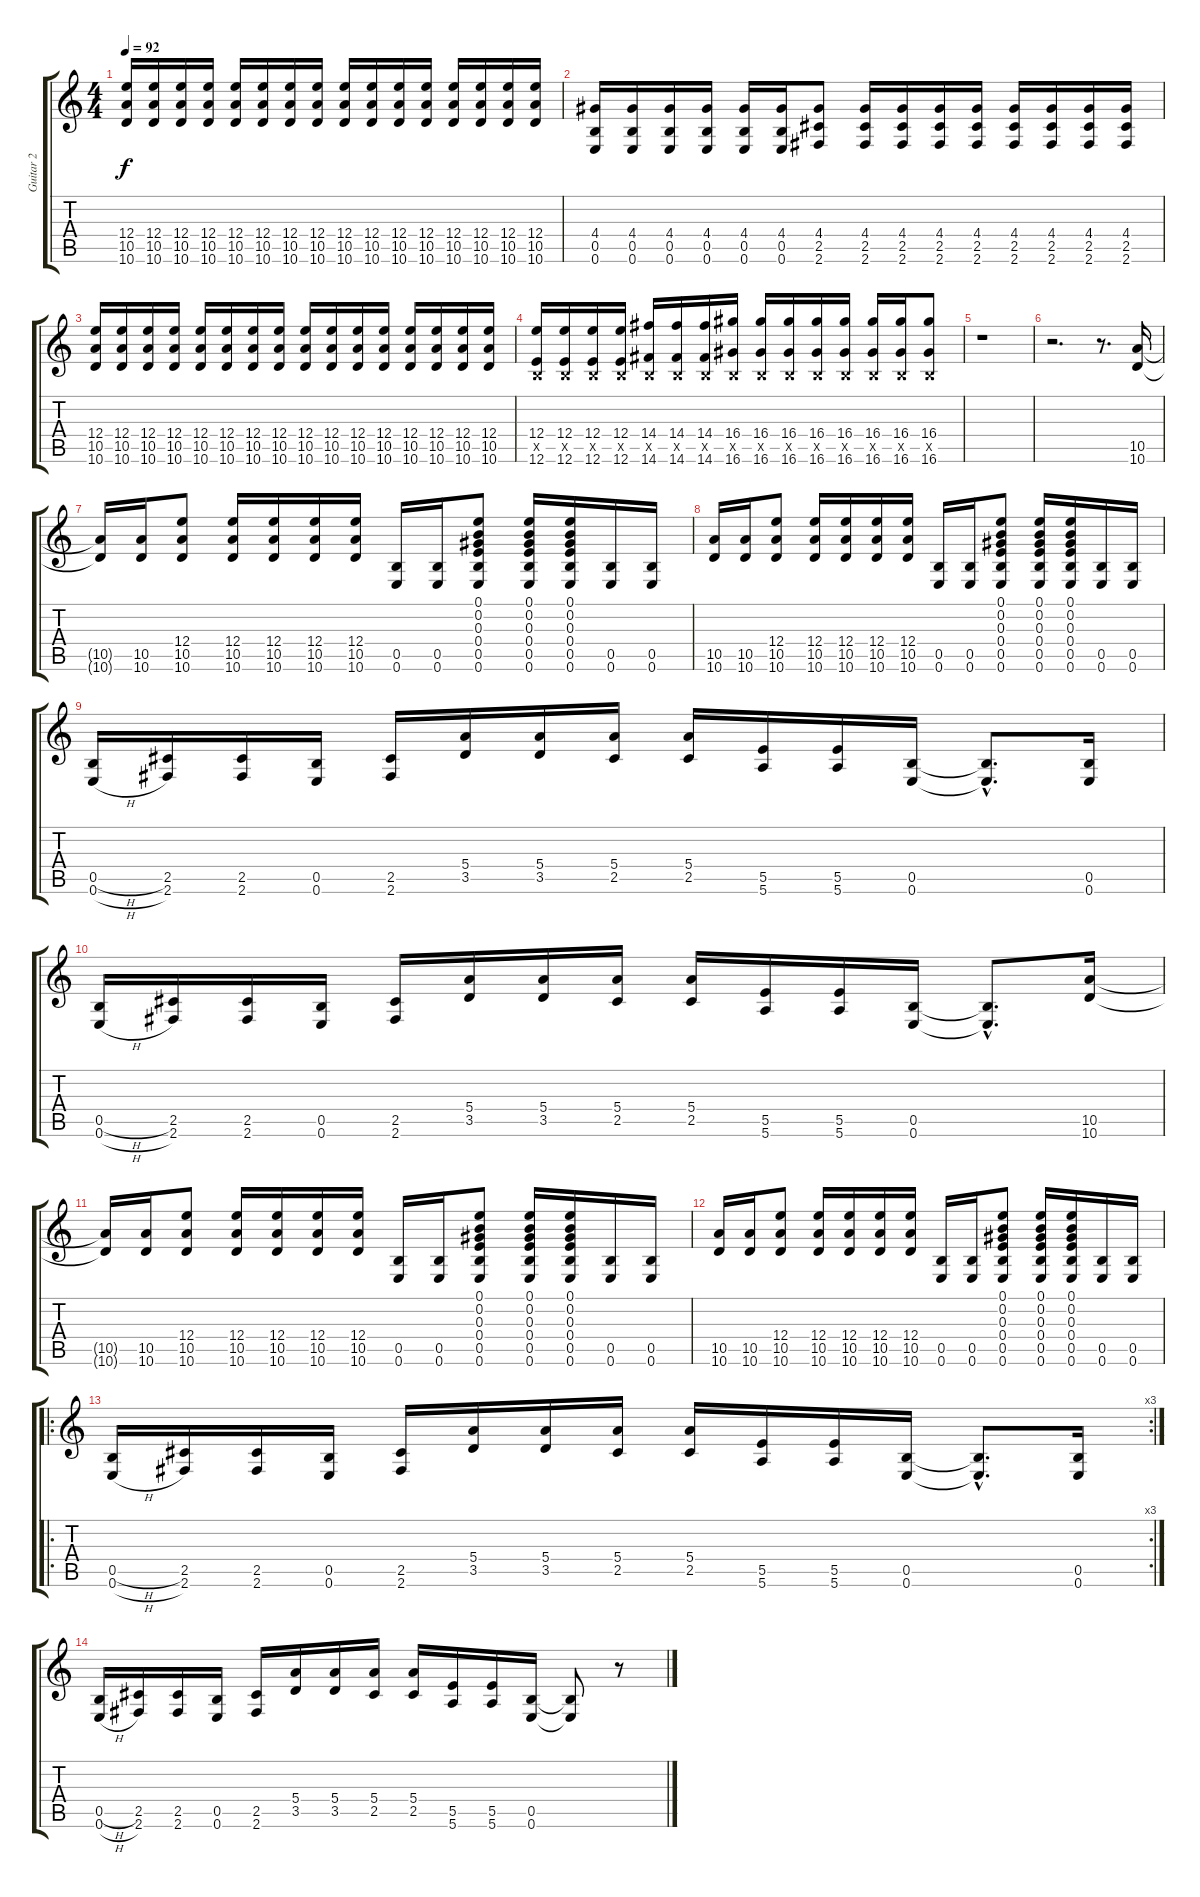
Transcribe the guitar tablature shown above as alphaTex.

\track ("Guitar 2" "Guitar 2") {instrument distortionguitar}
\staff {score tabs}
\tuning (E4 B3 Ab3 E3 B2 E2) {hide}
\ts (4 4)
\tempo 92
\clef g2
\ks c
(12.4 10.5 10.6).16{dy f} (12.4 10.5 10.6).16 (12.4 10.5 10.6).16 (12.4 10.5 10.6).16 (12.4 10.5 10.6).16 (12.4 10.5 10.6).16 (12.4 10.5 10.6).16 (12.4 10.5 10.6).16 (12.4 10.5 10.6).16 (12.4 10.5 10.6).16 (12.4 10.5 10.6).16 (12.4 10.5 10.6).16 (12.4 10.5 10.6).16 (12.4 10.5 10.6).16 (12.4 10.5 10.6).16 (12.4 10.5 10.6).16 |
(4.4 0.5 0.6).16 (4.4 0.5 0.6).16 (4.4 0.5 0.6).16 (4.4 0.5 0.6).16 (4.4 0.5 0.6).16 (4.4 0.5 0.6).16 (4.4 2.5 2.6).8 (4.4 2.5 2.6).16 (4.4 2.5 2.6).16 (4.4 2.5 2.6).16 (4.4 2.5 2.6).16 (4.4 2.5 2.6).16 (4.4 2.5 2.6).16 (4.4 2.5 2.6).16 (4.4 2.5 2.6).16 |
(12.4 10.5 10.6).16 (12.4 10.5 10.6).16 (12.4 10.5 10.6).16 (12.4 10.5 10.6).16 (12.4 10.5 10.6).16 (12.4 10.5 10.6).16 (12.4 10.5 10.6).16 (12.4 10.5 10.6).16 (12.4 10.5 10.6).16 (12.4 10.5 10.6).16 (12.4 10.5 10.6).16 (12.4 10.5 10.6).16 (12.4 10.5 10.6).16 (12.4 10.5 10.6).16 (12.4 10.5 10.6).16 (12.4 10.5 10.6).16 |
(12.4 0.5{x} 12.6).16 (12.4 0.5{x} 12.6).16 (12.4 0.5{x} 12.6).16 (12.4 0.5{x} 12.6).16 (14.4 0.5{x} 14.6).16 (14.4 0.5{x} 14.6).16 (14.4 0.5{x} 14.6).16 (16.4 0.5{x} 16.6).16 (16.4 0.5{x} 16.6).16 (16.4 0.5{x} 16.6).16 (16.4 0.5{x} 16.6).16 (16.4 0.5{x} 16.6).16 (16.4 0.5{x} 16.6).16 (16.4 0.5{x} 16.6).16 (16.4 0.5{x} 16.6).8 |
r.1 |
r.2{d} r.8{d} (10.5 10.6).16 |
(10.5{t} 10.6{t}).16 (10.5 10.6).16 (12.4 10.5 10.6).8 (12.4 10.5 10.6).16 (12.4 10.5 10.6).16 (12.4 10.5 10.6).16 (12.4 10.5 10.6).16 (0.5 0.6).16 (0.5 0.6).16 (0.1 0.2 0.3 0.4 0.5 0.6).8 (0.1 0.2 0.3 0.4 0.5 0.6).16 (0.1 0.2 0.3 0.4 0.5 0.6).16 (0.5 0.6).16 (0.5 0.6).16 |
(10.5 10.6).16 (10.5 10.6).16 (12.4 10.5 10.6).8 (12.4 10.5 10.6).16 (12.4 10.5 10.6).16 (12.4 10.5 10.6).16 (12.4 10.5 10.6).16 (0.5 0.6).16 (0.5 0.6).16 (0.1 0.2 0.3 0.4 0.5 0.6).8 (0.1 0.2 0.3 0.4 0.5 0.6).16 (0.1 0.2 0.3 0.4 0.5 0.6).16 (0.5 0.6).16 (0.5 0.6).16 |
(0.5{h} 0.6{h}).16 (2.5 2.6).16 (2.5 2.6).16 (0.5 0.6).16 (2.5 2.6).16 (5.4 3.5).16 (5.4 3.5).16 (5.4 2.5).16 (5.4 2.5).16 (5.5 5.6).16 (5.5 5.6).16 (0.5 0.6).16 (0.5{hac t} 0.6{hac t}).8{d} (0.5 0.6).16 |
(0.5{h} 0.6{h}).16 (2.5 2.6).16 (2.5 2.6).16 (0.5 0.6).16 (2.5 2.6).16 (5.4 3.5).16 (5.4 3.5).16 (5.4 2.5).16 (5.4 2.5).16 (5.5 5.6).16 (5.5 5.6).16 (0.5 0.6).16 (0.5{hac t} 0.6{hac t}).8{d} (10.5 10.6).16 |
(10.5{t} 10.6{t}).16 (10.5 10.6).16 (12.4 10.5 10.6).8 (12.4 10.5 10.6).16 (12.4 10.5 10.6).16 (12.4 10.5 10.6).16 (12.4 10.5 10.6).16 (0.5 0.6).16 (0.5 0.6).16 (0.1 0.2 0.3 0.4 0.5 0.6).8 (0.1 0.2 0.3 0.4 0.5 0.6).16 (0.1 0.2 0.3 0.4 0.5 0.6).16 (0.5 0.6).16 (0.5 0.6).16 |
(10.5 10.6).16 (10.5 10.6).16 (12.4 10.5 10.6).8 (12.4 10.5 10.6).16 (12.4 10.5 10.6).16 (12.4 10.5 10.6).16 (12.4 10.5 10.6).16 (0.5 0.6).16 (0.5 0.6).16 (0.1 0.2 0.3 0.4 0.5 0.6).8 (0.1 0.2 0.3 0.4 0.5 0.6).16 (0.1 0.2 0.3 0.4 0.5 0.6).16 (0.5 0.6).16 (0.5 0.6).16 |
\ro
\rc 3
(0.5{h} 0.6{h}).16 (2.5 2.6).16 (2.5 2.6).16 (0.5 0.6).16 (2.5 2.6).16 (5.4 3.5).16 (5.4 3.5).16 (5.4 2.5).16 (5.4 2.5).16 (5.5 5.6).16 (5.5 5.6).16 (0.5 0.6).16 (0.5{hac t} 0.6{hac t}).8{d} (0.5 0.6).16 |
(0.5{h} 0.6{h}).16 (2.5 2.6).16 (2.5 2.6).16 (0.5 0.6).16 (2.5 2.6).16 (5.4 3.5).16 (5.4 3.5).16 (5.4 2.5).16 (5.4 2.5).16 (5.5 5.6).16 (5.5 5.6).16 (0.5 0.6).16 (0.5{t} 0.6{t}).8 r.8
